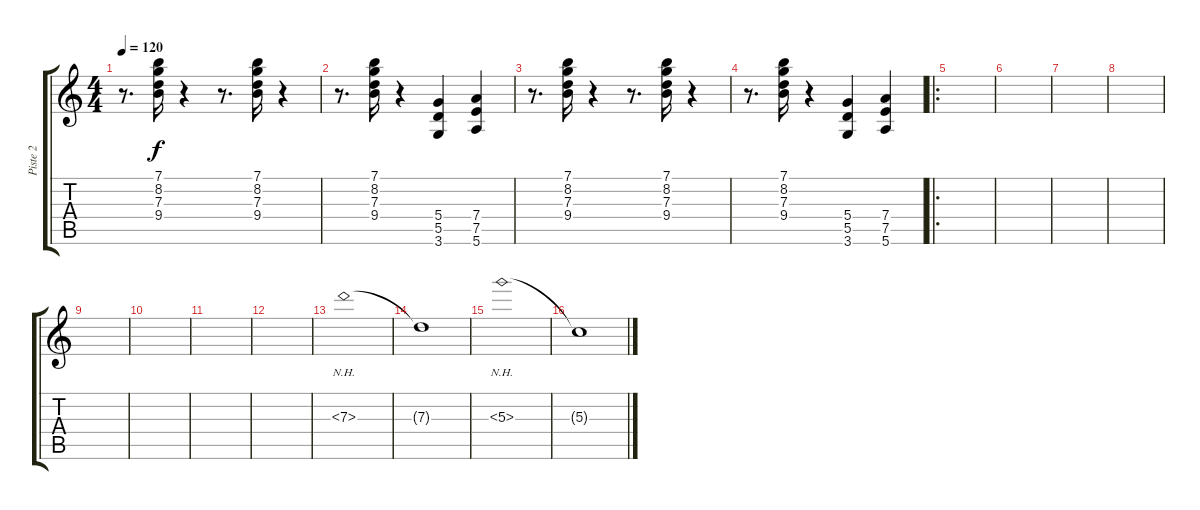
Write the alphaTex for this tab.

\track ("Piste 2" "Piste 2") {instrument distortionguitar}
\staff {score tabs}
\tuning (E4 B3 G3 D3 A2 E2) {hide}
\ts (4 4)
\tempo 120
\clef g2
\ks c
r.8{d dy f} (7.1 8.2 7.3 9.4).16 r.4 r.8{d} (7.1 8.2 7.3 9.4).16 r.4 |
r.8{d} (7.1 8.2 7.3 9.4).16 r.4 (5.4 5.5 3.6).4 (7.4 7.5 5.6).4 |
r.8{d} (7.1 8.2 7.3 9.4).16 r.4 r.8{d} (7.1 8.2 7.3 9.4).16 r.4 |
r.8{d} (7.1 8.2 7.3 9.4).16 r.4 (5.4 5.5 3.6).4 (7.4 7.5 5.6).4 |
\ro
|
|
|
|
|
|
|
|
7.3{nh}.1 |
7.3{t}.1 |
5.3{nh}.1 |
5.3{t}.1
